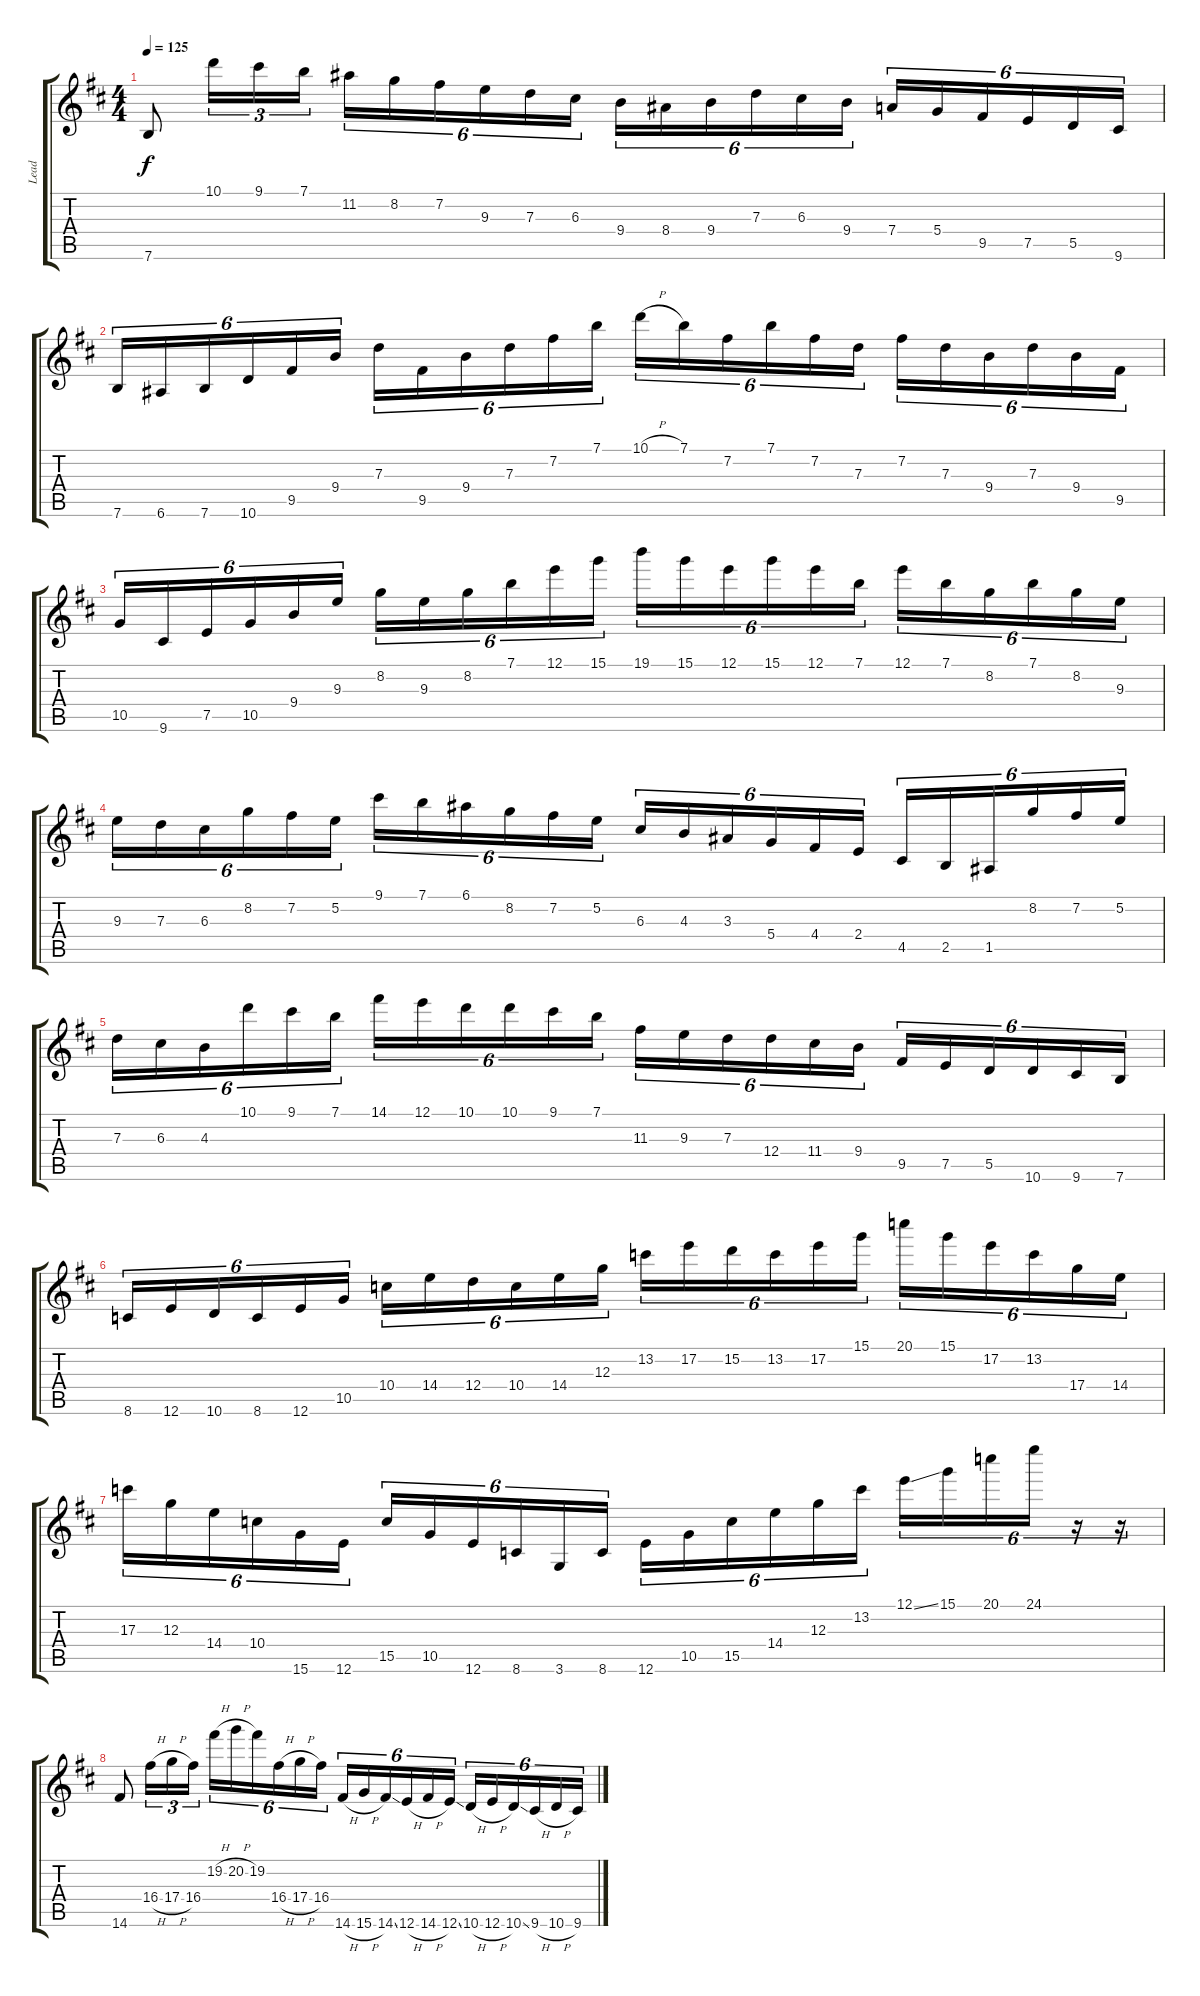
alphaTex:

\track ("Lead" "Lead") {instrument distortionguitar}
\staff {score tabs}
\tuning (E4 B3 G3 D3 A2 E2) {hide}
\ts (4 4)
\tempo 125
\clef g2
\ks d
7.6.8{dy f} 10.1.16{tu (3 2)} 9.1.16{tu (3 2)} 7.1.16{tu (3 2)} 11.2.16{tu (6 4)} 8.2.16{tu (6 4)} 7.2.16{tu (6 4)} 9.3.16{tu (6 4)} 7.3.16{tu (6 4)} 6.3.16{tu (6 4)} 9.4.16{tu (6 4)} 8.4.16{tu (6 4)} 9.4.16{tu (6 4)} 7.3.16{tu (6 4)} 6.3.16{tu (6 4)} 9.4.16{tu (6 4)} 7.4.16{tu (6 4)} 5.4.16{tu (6 4)} 9.5.16{tu (6 4)} 7.5.16{tu (6 4)} 5.5.16{tu (6 4)} 9.6.16{tu (6 4)} |
7.6.16{tu (6 4)} 6.6.16{tu (6 4)} 7.6.16{tu (6 4)} 10.6.16{tu (6 4)} 9.5.16{tu (6 4)} 9.4.16{tu (6 4)} 7.3.16{tu (6 4)} 9.5.16{tu (6 4)} 9.4.16{tu (6 4)} 7.3.16{tu (6 4)} 7.2.16{tu (6 4)} 7.1.16{tu (6 4)} 10.1{h}.16{tu (6 4)} 7.1.16{tu (6 4)} 7.2.16{tu (6 4)} 7.1.16{tu (6 4)} 7.2.16{tu (6 4)} 7.3.16{tu (6 4)} 7.2.16{tu (6 4)} 7.3.16{tu (6 4)} 9.4.16{tu (6 4)} 7.3.16{tu (6 4)} 9.4.16{tu (6 4)} 9.5.16{tu (6 4)} |
10.5.16{tu (6 4)} 9.6.16{tu (6 4)} 7.5.16{tu (6 4)} 10.5.16{tu (6 4)} 9.4.16{tu (6 4)} 9.3.16{tu (6 4)} 8.2.16{tu (6 4)} 9.3.16{tu (6 4)} 8.2.16{tu (6 4)} 7.1.16{tu (6 4)} 12.1.16{tu (6 4)} 15.1.16{tu (6 4)} 19.1.16{tu (6 4)} 15.1.16{tu (6 4)} 12.1.16{tu (6 4)} 15.1.16{tu (6 4)} 12.1.16{tu (6 4)} 7.1.16{tu (6 4)} 12.1.16{tu (6 4)} 7.1.16{tu (6 4)} 8.2.16{tu (6 4)} 7.1.16{tu (6 4)} 8.2.16{tu (6 4)} 9.3.16{tu (6 4)} |
9.3.16{tu (6 4)} 7.3.16{tu (6 4)} 6.3.16{tu (6 4)} 8.2.16{tu (6 4)} 7.2.16{tu (6 4)} 5.2.16{tu (6 4)} 9.1.16{tu (6 4)} 7.1.16{tu (6 4)} 6.1.16{tu (6 4)} 8.2.16{tu (6 4)} 7.2.16{tu (6 4)} 5.2.16{tu (6 4)} 6.3.16{tu (6 4)} 4.3.16{tu (6 4)} 3.3.16{tu (6 4)} 5.4.16{tu (6 4)} 4.4.16{tu (6 4)} 2.4.16{tu (6 4)} 4.5.16{tu (6 4)} 2.5.16{tu (6 4)} 1.5.16{tu (6 4)} 8.2.16{tu (6 4)} 7.2.16{tu (6 4)} 5.2.16{tu (6 4)} |
7.3.16{tu (6 4)} 6.3.16{tu (6 4)} 4.3.16{tu (6 4)} 10.1.16{tu (6 4)} 9.1.16{tu (6 4)} 7.1.16{tu (6 4)} 14.1.16{tu (6 4)} 12.1.16{tu (6 4)} 10.1.16{tu (6 4)} 10.1.16{tu (6 4)} 9.1.16{tu (6 4)} 7.1.16{tu (6 4)} 11.3.16{tu (6 4)} 9.3.16{tu (6 4)} 7.3.16{tu (6 4)} 12.4.16{tu (6 4)} 11.4.16{tu (6 4)} 9.4.16{tu (6 4)} 9.5.16{tu (6 4)} 7.5.16{tu (6 4)} 5.5.16{tu (6 4)} 10.6.16{tu (6 4)} 9.6.16{tu (6 4)} 7.6.16{tu (6 4)} |
8.6.16{tu (6 4)} 12.6.16{tu (6 4)} 10.6.16{tu (6 4)} 8.6.16{tu (6 4)} 12.6.16{tu (6 4)} 10.5.16{tu (6 4)} 10.4.16{tu (6 4)} 14.4.16{tu (6 4)} 12.4.16{tu (6 4)} 10.4.16{tu (6 4)} 14.4.16{tu (6 4)} 12.3.16{tu (6 4)} 13.2.16{tu (6 4)} 17.2.16{tu (6 4)} 15.2.16{tu (6 4)} 13.2.16{tu (6 4)} 17.2.16{tu (6 4)} 15.1.16{tu (6 4)} 20.1.16{tu (6 4)} 15.1.16{tu (6 4)} 17.2.16{tu (6 4)} 13.2.16{tu (6 4)} 17.4.16{tu (6 4)} 14.4.16{tu (6 4)} |
17.3.16{tu (6 4)} 12.3.16{tu (6 4)} 14.4.16{tu (6 4)} 10.4.16{tu (6 4)} 15.6.16{tu (6 4)} 12.6.16{tu (6 4)} 15.5.16{tu (6 4)} 10.5.16{tu (6 4)} 12.6.16{tu (6 4)} 8.6.16{tu (6 4)} 3.6.16{tu (6 4)} 8.6.16{tu (6 4)} 12.6.16{tu (6 4)} 10.5.16{tu (6 4)} 15.5.16{tu (6 4)} 14.4.16{tu (6 4)} 12.3.16{tu (6 4)} 13.2.16{tu (6 4)} 12.1{ss}.16{tu (6 4)} 15.1.16{tu (6 4)} 20.1.16{tu (6 4)} 24.1.16{tu (6 4)} r.16{tu (6 4)} r.16{tu (6 4)} |
14.6.8 16.4{h}.16{tu (3 2)} 17.4{h}.16{tu (3 2)} 16.4.16{tu (3 2)} 19.2{h}.16{tu (6 4)} 20.2{h}.16{tu (6 4)} 19.2.16{tu (6 4)} 16.4{h}.16{tu (6 4)} 17.4{h}.16{tu (6 4)} 16.4.16{tu (6 4)} 14.6{h}.16{tu (6 4)} 15.6{h}.16{tu (6 4)} 14.6{ss}.16{tu (6 4)} 12.6{h}.16{tu (6 4)} 14.6{h}.16{tu (6 4)} 12.6{ss}.16{tu (6 4)} 10.6{h}.16{tu (6 4)} 12.6{h}.16{tu (6 4)} 10.6{ss}.16{tu (6 4)} 9.6{h}.16{tu (6 4)} 10.6{h}.16{tu (6 4)} 9.6{ss}.16{tu (6 4)}
